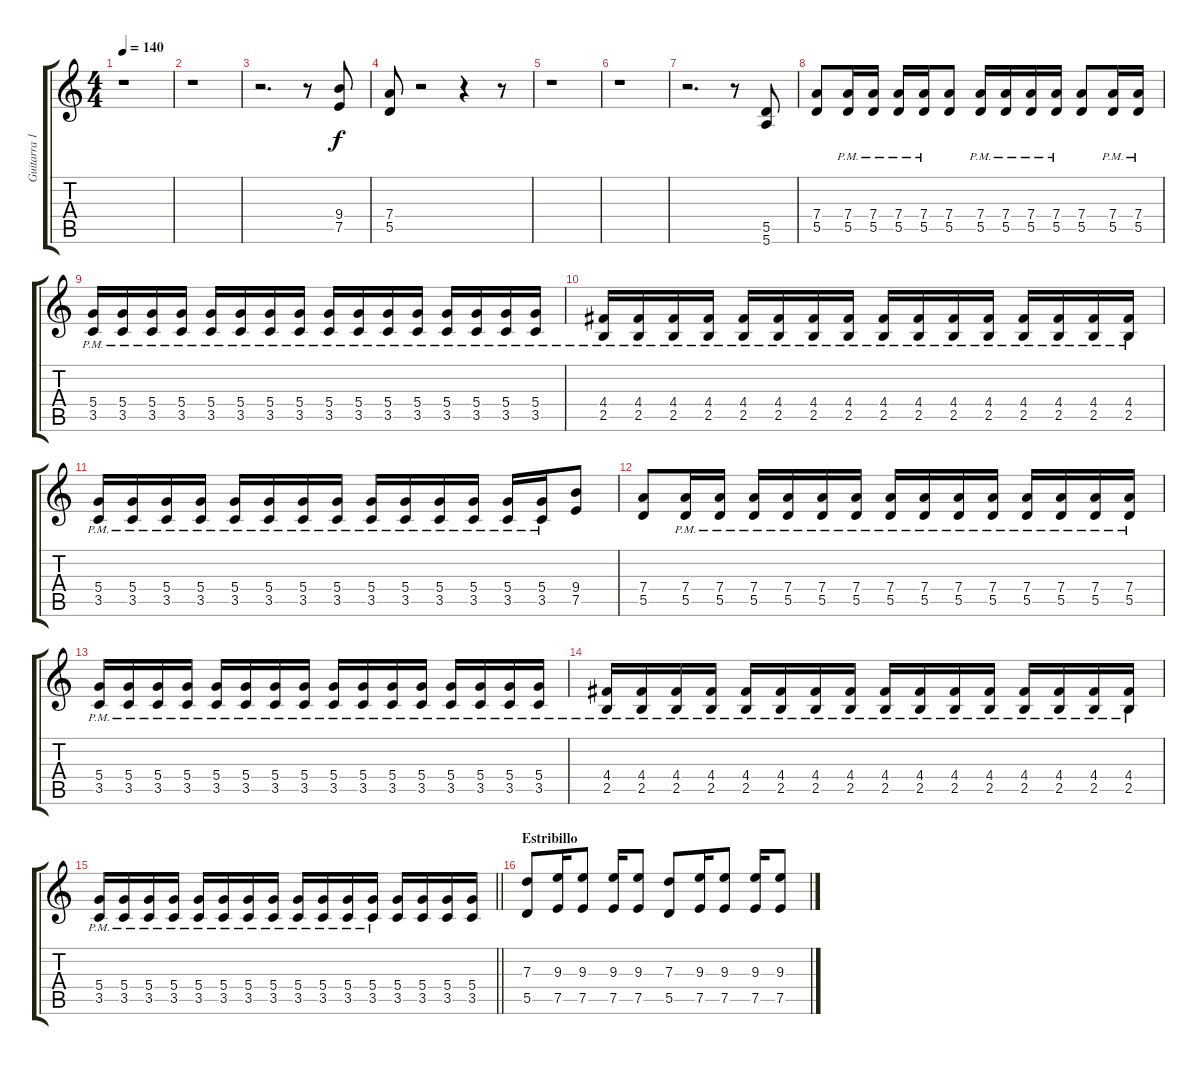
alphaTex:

\track ("Guitarra 1" "Guitarra 1") {instrument distortionguitar}
\staff {score tabs}
\tuning (E4 B3 G3 D3 A2 E2) {hide}
\ts (4 4)
\tempo 140
\clef g2
\ks c
r.1{dy f} |
r.1 |
r.2{d} r.8 (9.4 7.5).8 |
(7.4 5.5).8 r.2 r.4 r.8 |
r.1 |
r.1 |
r.2{d} r.8 (5.5 5.6).8 |
(7.4 5.5).8 (7.4{pm} 5.5{pm}).16 (7.4{pm} 5.5{pm}).16 (7.4{pm} 5.5{pm}).16 (7.4{pm} 5.5{pm}).16 (7.4 5.5).8 (7.4{pm} 5.5{pm}).16 (7.4{pm} 5.5{pm}).16 (7.4{pm} 5.5{pm}).16 (7.4{pm} 5.5{pm}).16 (7.4 5.5).8 (7.4{pm} 5.5{pm}).16 (7.4{pm} 5.5{pm}).16 |
(5.4{pm} 3.5{pm}).16 (5.4{pm} 3.5{pm}).16 (5.4{pm} 3.5{pm}).16 (5.4{pm} 3.5{pm}).16 (5.4{pm} 3.5{pm}).16 (5.4{pm} 3.5{pm}).16 (5.4{pm} 3.5{pm}).16 (5.4{pm} 3.5{pm}).16 (5.4{pm} 3.5{pm}).16 (5.4{pm} 3.5{pm}).16 (5.4{pm} 3.5{pm}).16 (5.4{pm} 3.5{pm}).16 (5.4{pm} 3.5{pm}).16 (5.4{pm} 3.5{pm}).16 (5.4{pm} 3.5{pm}).16 (5.4{pm} 3.5{pm}).16 |
(4.4{pm} 2.5{pm}).16 (4.4{pm} 2.5{pm}).16 (4.4{pm} 2.5{pm}).16 (4.4{pm} 2.5{pm}).16 (4.4{pm} 2.5{pm}).16 (4.4{pm} 2.5{pm}).16 (4.4{pm} 2.5{pm}).16 (4.4{pm} 2.5{pm}).16 (4.4{pm} 2.5{pm}).16 (4.4{pm} 2.5{pm}).16 (4.4{pm} 2.5{pm}).16 (4.4{pm} 2.5{pm}).16 (4.4{pm} 2.5{pm}).16 (4.4{pm} 2.5{pm}).16 (4.4{pm} 2.5{pm}).16 (4.4{pm} 2.5{pm}).16 |
(5.4{pm} 3.5{pm}).16 (5.4{pm} 3.5{pm}).16 (5.4{pm} 3.5{pm}).16 (5.4{pm} 3.5{pm}).16 (5.4{pm} 3.5{pm}).16 (5.4{pm} 3.5{pm}).16 (5.4{pm} 3.5{pm}).16 (5.4{pm} 3.5{pm}).16 (5.4{pm} 3.5{pm}).16 (5.4{pm} 3.5{pm}).16 (5.4{pm} 3.5{pm}).16 (5.4{pm} 3.5{pm}).16 (5.4{pm} 3.5{pm}).16 (5.4{pm} 3.5{pm}).16 (9.4 7.5).8 |
(7.4 5.5).8 (7.4{pm} 5.5{pm}).16 (7.4{pm} 5.5{pm}).16 (7.4{pm} 5.5{pm}).16 (7.4{pm} 5.5{pm}).16 (7.4{pm} 5.5{pm}).16 (7.4{pm} 5.5{pm}).16 (7.4{pm} 5.5{pm}).16 (7.4{pm} 5.5{pm}).16 (7.4{pm} 5.5{pm}).16 (7.4{pm} 5.5{pm}).16 (7.4{pm} 5.5{pm}).16 (7.4{pm} 5.5{pm}).16 (7.4{pm} 5.5{pm}).16 (7.4{pm} 5.5{pm}).16 |
(5.4{pm} 3.5{pm}).16 (5.4{pm} 3.5{pm}).16 (5.4{pm} 3.5{pm}).16 (5.4{pm} 3.5{pm}).16 (5.4{pm} 3.5{pm}).16 (5.4{pm} 3.5{pm}).16 (5.4{pm} 3.5{pm}).16 (5.4{pm} 3.5{pm}).16 (5.4{pm} 3.5{pm}).16 (5.4{pm} 3.5{pm}).16 (5.4{pm} 3.5{pm}).16 (5.4{pm} 3.5{pm}).16 (5.4{pm} 3.5{pm}).16 (5.4{pm} 3.5{pm}).16 (5.4{pm} 3.5{pm}).16 (5.4{pm} 3.5{pm}).16 |
(4.4{pm} 2.5{pm}).16 (4.4{pm} 2.5{pm}).16 (4.4{pm} 2.5{pm}).16 (4.4{pm} 2.5{pm}).16 (4.4{pm} 2.5{pm}).16 (4.4{pm} 2.5{pm}).16 (4.4{pm} 2.5{pm}).16 (4.4{pm} 2.5{pm}).16 (4.4{pm} 2.5{pm}).16 (4.4{pm} 2.5{pm}).16 (4.4{pm} 2.5{pm}).16 (4.4{pm} 2.5{pm}).16 (4.4{pm} 2.5{pm}).16 (4.4{pm} 2.5{pm}).16 (4.4{pm} 2.5{pm}).16 (4.4{pm} 2.5{pm}).16 |
\barLineRight lightlight
(5.4{pm} 3.5{pm}).16 (5.4{pm} 3.5{pm}).16 (5.4{pm} 3.5{pm}).16 (5.4{pm} 3.5{pm}).16 (5.4{pm} 3.5{pm}).16 (5.4{pm} 3.5{pm}).16 (5.4{pm} 3.5{pm}).16 (5.4{pm} 3.5{pm}).16 (5.4 3.5{pm}).16 (5.4 3.5{pm}).16 (5.4 3.5{pm}).16 (5.4 3.5{pm}).16 (5.4 3.5).16 (5.4 3.5).16 (5.4 3.5).16 (5.4 3.5).16 |
\section ("" "Estribillo")
(7.3 5.5).8 (9.3 7.5).16 (9.3 7.5).8 (9.3 7.5).16 (9.3 7.5).8 (7.3 5.5).8 (9.3 7.5).16 (9.3 7.5).8 (9.3 7.5).16 (9.3 7.5).8
